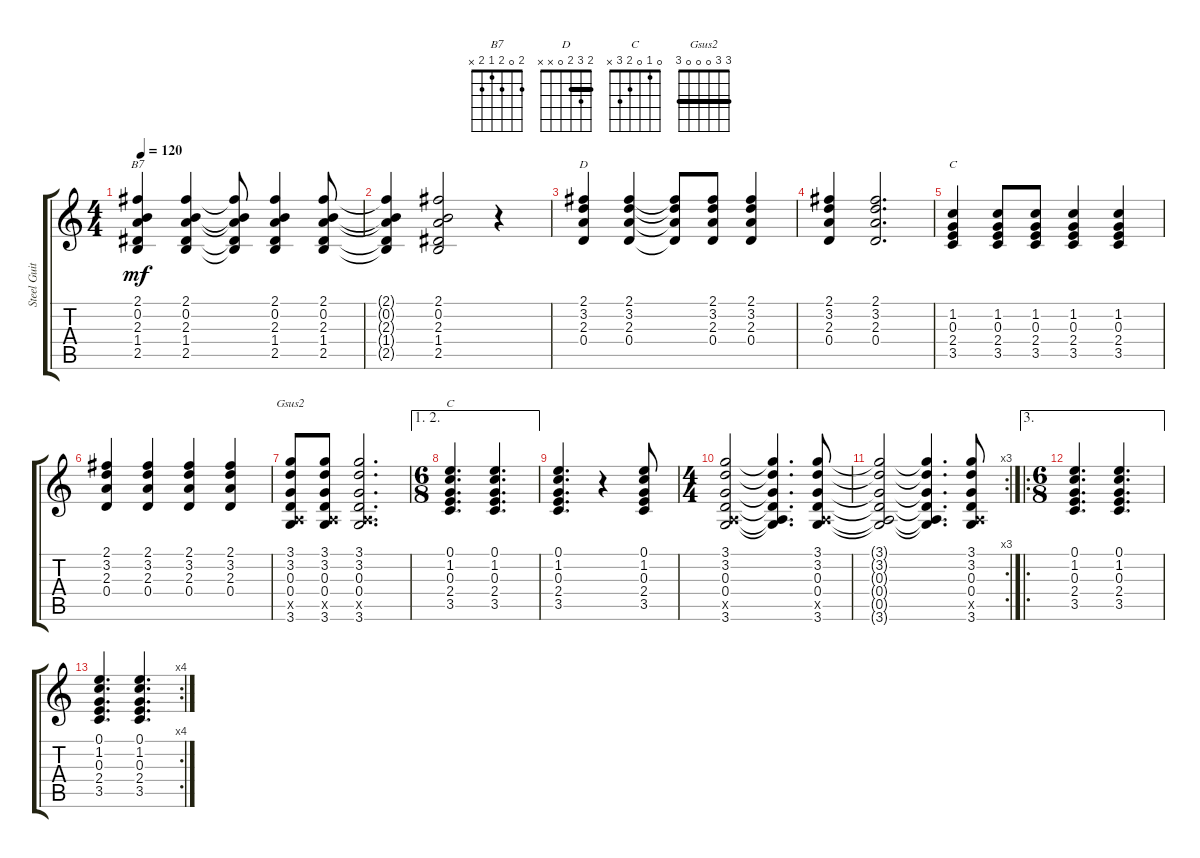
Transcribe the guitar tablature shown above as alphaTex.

\track ("Steel Guitar" "Steel Guit") {instrument acousticguitarsteel}
\staff {score tabs}
\tuning (E4 B3 G3 D3 A2 E2) {hide}
\chord ("B7" 2 0 2 1 2 x)
\chord ("D" 2 3 2 0 x x) {barre 2}
\chord ("C" x 1 0 2 3 x)
\chord ("Gsus2" 3 3 0 0 0 3) {barre 3}
\chord ("C" 0 1 0 2 3 x)
\ts (4 4)
\tempo 120
\clef g2
\ks c
(2.1 0.2 2.3 1.4 2.5).4{ch "B7" dy mf} (2.1 0.2 2.3 1.4 2.5).4 (2.1{t} 0.2{t} 2.3{t} 1.4{t} 2.5{t}).8 (2.1 0.2 2.3 1.4 2.5).4 (2.1 0.2 2.3 1.4 2.5).8 |
(2.1{t} 0.2{t} 2.3{t} 1.4{t} 2.5{t}).4 (2.1 0.2 2.3 1.4 2.5).2 r.4 |
(2.1 3.2 2.3 0.4).4{ch "D"} (2.1 3.2 2.3 0.4).4 (2.1{t} 3.2{t} 2.3{t} 0.4{t}).8 (2.1 3.2 2.3 0.4).8 (2.1 3.2 2.3 0.4).4 |
(2.1 3.2 2.3 0.4).4 (2.1 3.2 2.3 0.4).2{d} |
(1.2 0.3 2.4 3.5).4{ch "C"} (1.2 0.3 2.4 3.5).8 (1.2 0.3 2.4 3.5).8 (1.2 0.3 2.4 3.5).4 (1.2 0.3 2.4 3.5).4 |
(2.1 3.2 2.3 0.4).4 (2.1 3.2 2.3 0.4).4 (2.1 3.2 2.3 0.4).4 (2.1 3.2 2.3 0.4).4 |
(3.1 3.2 0.3 0.4 0.5{x} 3.6).8{ch "Gsus2"} (3.1 3.2 0.3 0.4 0.5{x} 3.6).8 (3.1 3.2 0.3 0.4 0.5{x} 3.6).2{d} |
\ae (1 2)
\ts (6 8)
(0.1 1.2 0.3 2.4 3.5).4{d ch "C"} (0.1 1.2 0.3 2.4 3.5).4{d} |
(0.1 1.2 0.3 2.4 3.5).4{d} r.4 (0.1 1.2 0.3 2.4 3.5).8 |
\ts (4 4)
(3.1 3.2 0.3 0.4 0.5{x} 3.6).2 (3.1{t} 3.2{t} 0.3{t} 0.4{t} 0.5{t} 3.6{t}).4{d} (3.1 3.2 0.3 0.4 0.5{x} 3.6).8 |
\rc 3
(3.1{t} 3.2{t} 0.3{t} 0.4{t} 0.5{t} 3.6{t}).2 (3.1{t} 3.2{t} 0.3{t} 0.4{t} 0.5{t} 3.6{t}).4{d} (3.1 3.2 0.3 0.4 0.5{x} 3.6).8 |
\ae 3
\ro
\ts (6 8)
(0.1 1.2 0.3 2.4 3.5).4{d} (0.1 1.2 0.3 2.4 3.5).4{d} |
\rc 4
(0.1 1.2 0.3 2.4 3.5).4{d} (0.1 1.2 0.3 2.4 3.5).4{d}
